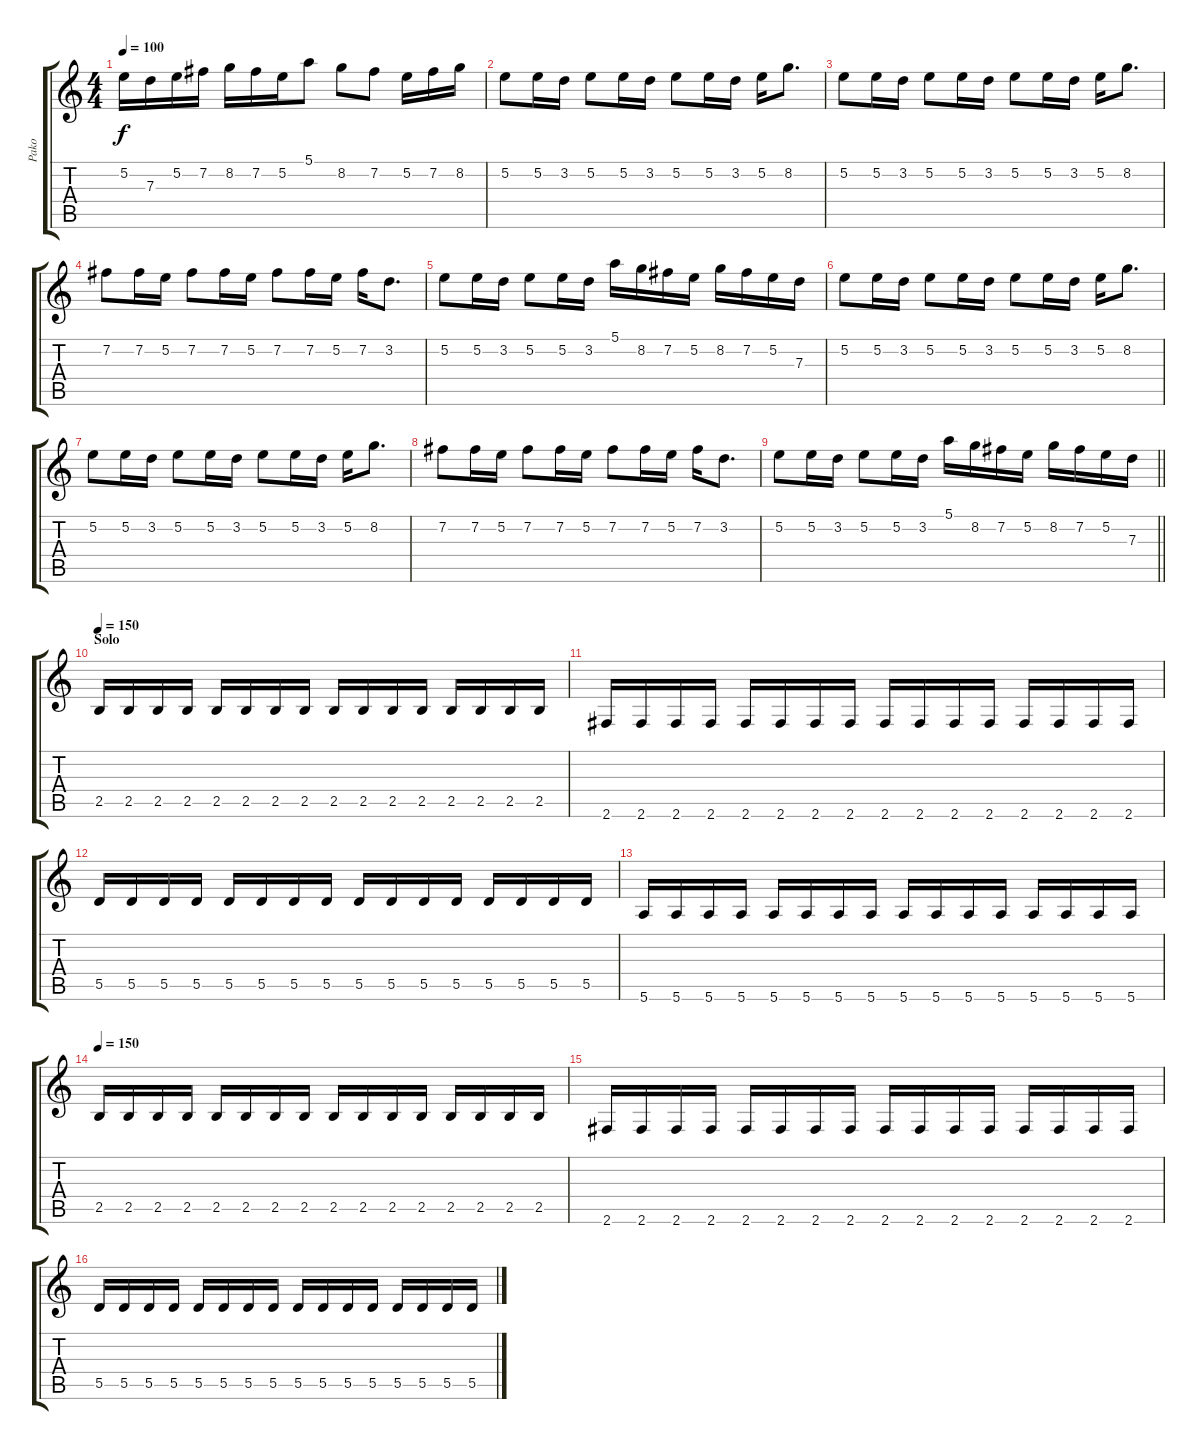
\track ("Pako" "Pako") {instrument distortionguitar}
\staff {score tabs}
\tuning (E4 B3 G3 D3 A2 E2) {hide}
\ts (4 4)
\tempo 100
\clef g2
\ks c
5.2.16{dy f} 7.3.16 5.2.16 7.2.16 8.2.16 7.2.16 5.2.16 5.1.8 8.2.8 7.2.8 5.2.16 7.2.16 8.2.16 |
5.2.8 5.2.16 3.2.16 5.2.8 5.2.16 3.2.16 5.2.8 5.2.16 3.2.16 5.2.16 8.2.8{d} |
5.2.8 5.2.16 3.2.16 5.2.8 5.2.16 3.2.16 5.2.8 5.2.16 3.2.16 5.2.16 8.2.8{d} |
7.2.8 7.2.16 5.2.16 7.2.8 7.2.16 5.2.16 7.2.8 7.2.16 5.2.16 7.2.16 3.2.8{d} |
5.2.8 5.2.16 3.2.16 5.2.8 5.2.16 3.2.16 5.1.16 8.2.16 7.2.16 5.2.16 8.2.16 7.2.16 5.2.16 7.3.16 |
5.2.8 5.2.16 3.2.16 5.2.8 5.2.16 3.2.16 5.2.8 5.2.16 3.2.16 5.2.16 8.2.8{d} |
5.2.8 5.2.16 3.2.16 5.2.8 5.2.16 3.2.16 5.2.8 5.2.16 3.2.16 5.2.16 8.2.8{d} |
7.2.8 7.2.16 5.2.16 7.2.8 7.2.16 5.2.16 7.2.8 7.2.16 5.2.16 7.2.16 3.2.8{d} |
\barLineRight lightlight
5.2.8 5.2.16 3.2.16 5.2.8 5.2.16 3.2.16 5.1.16 8.2.16 7.2.16 5.2.16 8.2.16 7.2.16 5.2.16 7.3.16 |
\section ("" "Solo")
\tempo 150
2.5.16 2.5.16 2.5.16 2.5.16 2.5.16 2.5.16 2.5.16 2.5.16 2.5.16 2.5.16 2.5.16 2.5.16 2.5.16 2.5.16 2.5.16 2.5.16 |
2.6.16 2.6.16 2.6.16 2.6.16 2.6.16 2.6.16 2.6.16 2.6.16 2.6.16 2.6.16 2.6.16 2.6.16 2.6.16 2.6.16 2.6.16 2.6.16 |
5.5.16 5.5.16 5.5.16 5.5.16 5.5.16 5.5.16 5.5.16 5.5.16 5.5.16 5.5.16 5.5.16 5.5.16 5.5.16 5.5.16 5.5.16 5.5.16 |
5.6.16 5.6.16 5.6.16 5.6.16 5.6.16 5.6.16 5.6.16 5.6.16 5.6.16 5.6.16 5.6.16 5.6.16 5.6.16 5.6.16 5.6.16 5.6.16 |
\tempo 150
2.5.16 2.5.16 2.5.16 2.5.16 2.5.16 2.5.16 2.5.16 2.5.16 2.5.16 2.5.16 2.5.16 2.5.16 2.5.16 2.5.16 2.5.16 2.5.16 |
2.6.16 2.6.16 2.6.16 2.6.16 2.6.16 2.6.16 2.6.16 2.6.16 2.6.16 2.6.16 2.6.16 2.6.16 2.6.16 2.6.16 2.6.16 2.6.16 |
5.5.16 5.5.16 5.5.16 5.5.16 5.5.16 5.5.16 5.5.16 5.5.16 5.5.16 5.5.16 5.5.16 5.5.16 5.5.16 5.5.16 5.5.16 5.5.16
